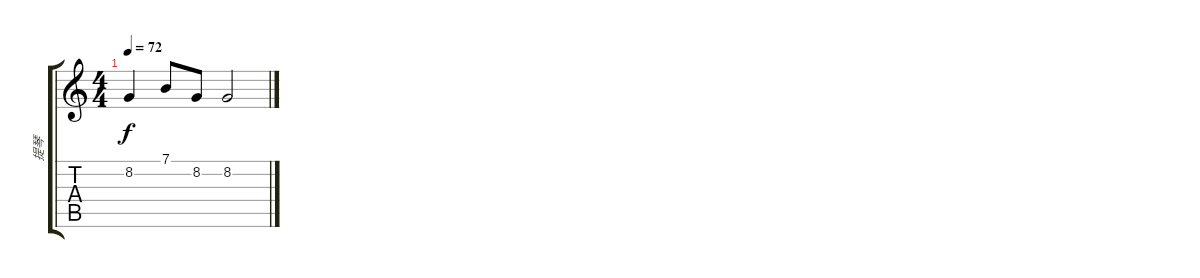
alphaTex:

\track ("提琴" "提琴") {instrument violin}
\staff {score tabs}
\tuning (E4 B3 G3 D3 A2 E2) {hide}
\ts (4 4)
\tempo 72
\clef g2
\ks c
8.2.4{dy f} 7.1.8 8.2.8 8.2.2
